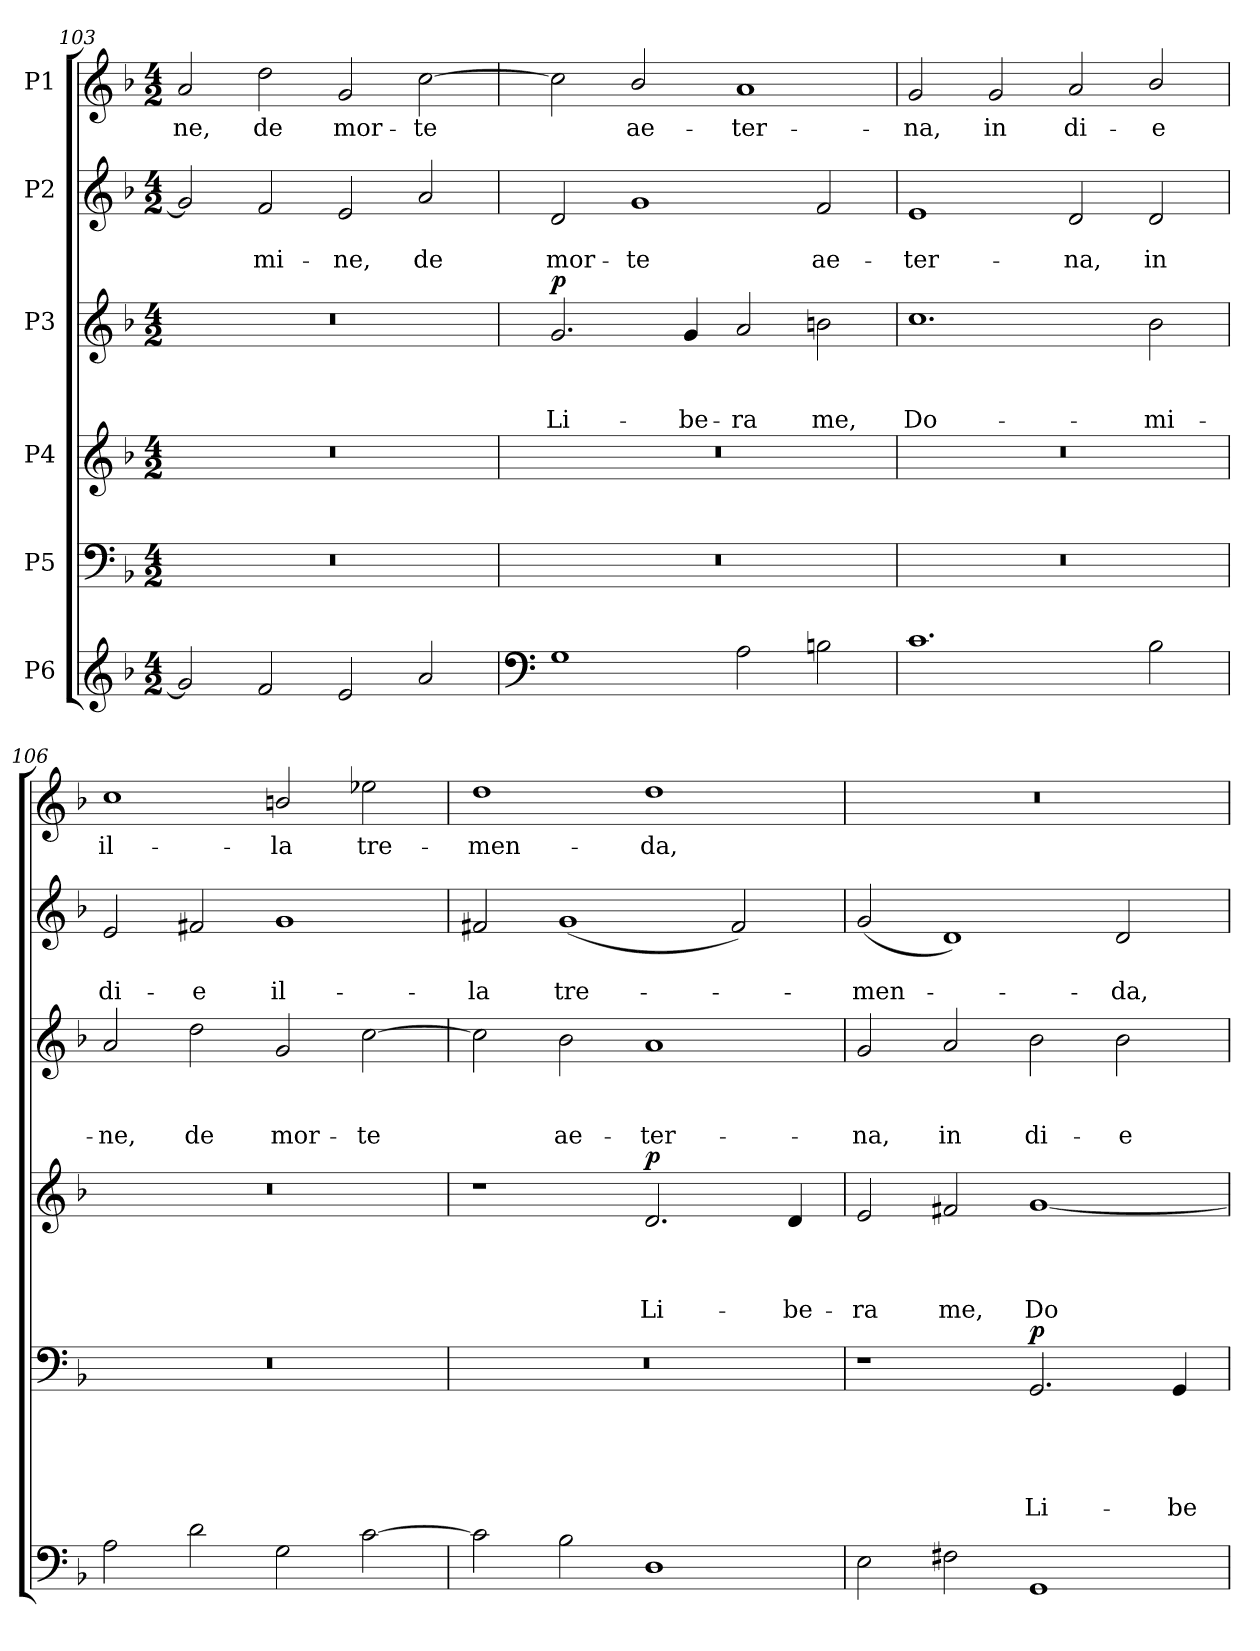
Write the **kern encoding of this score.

**kern	**kern	**text	**text	**text	**text	**text	**dynam	**kern	**text	**text	**text	**text	**dynam	**kern	**text	**text	**text	**dynam	**kern	**text	**text	**kern	**text
*part6	*part5	*part5	*part5	*part5	*part5	*part5	*part5	*part4	*part4	*part4	*part4	*part4	*part4	*part3	*part3	*part3	*part3	*part3	*part2	*part2	*part2	*part1	*part1
*staff6	*staff5	*staff5	*staff5	*staff5	*staff5	*staff5	*staff5	*staff4	*staff4	*staff4	*staff4	*staff4	*staff4	*staff3	*staff3	*staff3	*staff3	*staff3	*staff2	*staff2	*staff2	*staff1	*staff1
*I"P6	*I"P5	*	*	*	*	*	*	*I"P4	*	*	*	*	*	*I"P3	*	*	*	*	*I"P2	*	*	*I"P1	*
*clefG2	*clefF4	*	*	*	*	*	*	*clefG2	*	*	*	*	*	*clefG2	*	*	*	*	*clefG2	*	*	*clefG2	*
*	*	*	*	*	*	*	*	*ITrd7c12	*	*	*	*	*	*ITrd7c12	*	*	*	*	*	*	*	*	*
*k[b-]	*k[b-]	*	*	*	*	*	*	*k[b-]	*	*	*	*	*	*k[b-]	*	*	*	*	*k[b-]	*	*	*k[b-]	*
*F:	*F:	*	*	*	*	*	*	*F:	*	*	*	*	*	*F:	*	*	*	*	*F:	*	*	*F:	*
*M4/2	*M4/2	*	*	*	*	*	*	*M4/2	*	*	*	*	*	*M4/2	*	*	*	*	*M4/2	*	*	*M4/2	*
=103	=103	=103	=103	=103	=103	=103	=103	=103	=103	=103	=103	=103	=103	=103	=103	=103	=103	=103	=103	=103	=103	=103	=103
!	!LO:N:vis=1	!	!	!	!	!	!	!LO:N:vis=1	!	!	!	!	!	!LO:N:vis=1	!	!	!	!	!	!	!	!	!LO:LY:b
2g/]	0r	.	.	.	.	.	.	0r	.	.	.	.	.	0r	.	.	.	.	2g/]	.	.	2a/	-ne,
!	!	!	!	!	!	!	!	!	!	!	!	!	!	!	!	!	!	!	!	!	!LO:LY:b	!	!LO:LY:b
2f/	.	.	.	.	.	.	.	.	.	.	.	.	.	.	.	.	.	.	2f/	.	-mi-	2dd\	de
!	!	!	!	!	!	!	!	!	!	!	!	!	!	!	!	!	!	!	!	!	!LO:LY:b	!	!LO:LY:b
2e/	.	.	.	.	.	.	.	.	.	.	.	.	.	.	.	.	.	.	2e/	.	-ne,	2g/	mor-
!	!	!	!	!	!	!	!	!	!	!	!	!	!	!	!	!	!	!	!	!	!LO:LY:b	!	!LO:LY:b
2a/	.	.	.	.	.	.	.	.	.	.	.	.	.	.	.	.	.	.	2a/	.	de	[>2cc\	-te
=104	=104	=104	=104	=104	=104	=104	=104	=104	=104	=104	=104	=104	=104	=104	=104	=104	=104	=104	=104	=104	=104	=104	=104
*clefF4	*	*	*	*	*	*	*	*	*	*	*	*	*	*	*	*	*	*	*	*	*	*	*
!	!LO:N:vis=1	!	!	!	!	!	!	!LO:N:vis=1	!	!	!	!	!	!	!	!	!LO:LY:b	!LO:DY:a	!	!	!LO:LY:b	!	!
1G	0r	.	.	.	.	.	.	0r	.	.	.	.	.	2.G/	.	.	Li-	p	2d/	.	mor-	2cc\]	.
!	!	!	!	!	!	!	!	!	!	!	!	!	!	!	!	!	!	!	!	!	!LO:LY:b	!	!LO:LY:b
.	.	.	.	.	.	.	.	.	.	.	.	.	.	.	.	.	.	.	1g	.	-te	2b-/	ae-
!	!	!	!	!	!	!	!	!	!	!	!	!	!	!	!	!	!LO:LY:b	!	!	!	!	!	!
.	.	.	.	.	.	.	.	.	.	.	.	.	.	4G/	.	.	-be-	.	.	.	.	.	.
!	!	!	!	!	!	!	!	!	!	!	!	!	!	!	!	!	!LO:LY:b	!	!	!	!	!	!LO:LY:b
2A\	.	.	.	.	.	.	.	.	.	.	.	.	.	2A/	.	.	-ra	.	.	.	.	1a	-ter-
!	!	!	!	!	!	!	!	!	!	!	!	!	!	!	!	!	!LO:LY:b	!	!	!	!LO:LY:b	!	!
2Bn\	.	.	.	.	.	.	.	.	.	.	.	.	.	2Bn\	.	.	me,	.	2f/	.	ae-	.	.
=105	=105	=105	=105	=105	=105	=105	=105	=105	=105	=105	=105	=105	=105	=105	=105	=105	=105	=105	=105	=105	=105	=105	=105
!	!LO:N:vis=1	!	!	!	!	!	!	!LO:N:vis=1	!	!	!	!	!	!	!	!	!LO:LY:b	!	!	!	!LO:LY:b	!	!LO:LY:b
1.c	0r	.	.	.	.	.	.	0r	.	.	.	.	.	1.c	.	.	Do-	.	1e	.	-ter-	2g/	-na,
!	!	!	!	!	!	!	!	!	!	!	!	!	!	!	!	!	!	!	!	!	!	!	!LO:LY:b
.	.	.	.	.	.	.	.	.	.	.	.	.	.	.	.	.	.	.	.	.	.	2g/	in
!	!	!	!	!	!	!	!	!	!	!	!	!	!	!	!	!	!	!	!	!	!LO:LY:b	!	!LO:LY:b
.	.	.	.	.	.	.	.	.	.	.	.	.	.	.	.	.	.	.	2d/	.	-na,	2a/	di-
!	!	!	!	!	!	!	!	!	!	!	!	!	!	!	!	!	!LO:LY:b	!	!	!	!LO:LY:b	!	!LO:LY:b
2B-\	.	.	.	.	.	.	.	.	.	.	.	.	.	2B-\	.	.	-mi-	.	2d/	.	in	2b-/	-e
!!LO:PB:g=z
=106	=106	=106	=106	=106	=106	=106	=106	=106	=106	=106	=106	=106	=106	=106	=106	=106	=106	=106	=106	=106	=106	=106	=106
!	!LO:N:vis=1	!	!	!	!	!	!	!LO:N:vis=1	!	!	!	!	!	!	!	!	!LO:LY:b	!	!	!	!LO:LY:b	!	!LO:LY:b
2A\	0r	.	.	.	.	.	.	0r	.	.	.	.	.	2A/	.	.	-ne,	.	2e/	.	di-	1cc	il-
!	!	!	!	!	!	!	!	!	!	!	!	!	!	!	!	!	!LO:LY:b	!	!	!	!LO:LY:b	!	!
2d\	.	.	.	.	.	.	.	.	.	.	.	.	.	2d\	.	.	de	.	2f#X/	.	-e	.	.
!	!	!	!	!	!	!	!	!	!	!	!	!	!	!	!	!	!LO:LY:b	!	!	!	!LO:LY:b	!	!LO:LY:b
2G\	.	.	.	.	.	.	.	.	.	.	.	.	.	2G/	.	.	mor-	.	1g	.	il-	2bn/	-la
!	!	!	!	!	!	!	!	!	!	!	!	!	!	!	!	!	!LO:LY:b	!	!	!	!	!	!LO:LY:b
[>2c\	.	.	.	.	.	.	.	.	.	.	.	.	.	[>2c\	.	.	-te	.	.	.	.	2ee-X\	tre-
=107	=107	=107	=107	=107	=107	=107	=107	=107	=107	=107	=107	=107	=107	=107	=107	=107	=107	=107	=107	=107	=107	=107	=107
!	!LO:N:vis=1	!	!	!	!	!	!	!	!	!	!	!	!	!	!	!	!	!	!	!	!LO:LY:b	!	!LO:LY:b
2c\]	0r	.	.	.	.	.	.	1r	.	.	.	.	.	2c\]	.	.	.	.	2f#X/	.	-la	1dd	-men-
!	!	!	!	!	!	!	!	!	!	!	!	!	!	!	!	!	!LO:LY:b	!	!	!	!LO:LY:b	!	!
2B-\	.	.	.	.	.	.	.	.	.	.	.	.	.	2B-\	.	.	ae-	.	(<1g	.	tre-	.	.
!	!	!	!	!	!	!	!	!	!	!	!	!LO:LY:b	!LO:DY:a	!	!	!	!LO:LY:b	!	!	!	!	!	!LO:LY:b
1D	.	.	.	.	.	.	.	2.D/	.	.	.	Li-	p	1A	.	.	-ter-	.	.	.	.	1dd	-da,
.	.	.	.	.	.	.	.	.	.	.	.	.	.	.	.	.	.	.	2f#/)	.	.	.	.
!	!	!	!	!	!	!	!	!	!	!	!	!LO:LY:b	!	!	!	!	!	!	!	!	!	!	!
.	.	.	.	.	.	.	.	4D/	.	.	.	-be-	.	.	.	.	.	.	.	.	.	.	.
=108	=108	=108	=108	=108	=108	=108	=108	=108	=108	=108	=108	=108	=108	=108	=108	=108	=108	=108	=108	=108	=108	=108	=108
!	!	!	!	!	!	!	!	!	!	!	!	!LO:LY:b	!	!	!	!	!LO:LY:b	!	!	!	!LO:LY:b	!LO:N:vis=1	!
2E\	1r	.	.	.	.	.	.	2E/	.	.	.	-ra	.	2G/	.	.	-na,	.	(<2g/	.	-men-	0r	.
!	!	!	!	!	!	!	!	!	!	!	!	!LO:LY:b	!	!	!	!	!LO:LY:b	!	!	!	!	!	!
2F#X\	.	.	.	.	.	.	.	2F#X/	.	.	.	me,	.	2A/	.	.	in	.	1d)	.	.	.	.
!	!	!	!	!	!	!LO:LY:b	!LO:DY:a	!	!	!	!	!LO:LY:b	!	!	!	!	!LO:LY:b	!	!	!	!	!	!
1GG	2.GG/	.	.	.	.	Li-	p	[<1G	.	.	.	Do-	.	2B-\	.	.	di-	.	.	.	.	.	.
!	!	!	!	!	!	!	!	!	!	!	!	!	!	!	!	!	!LO:LY:b	!	!	!	!LO:LY:b	!	!
.	.	.	.	.	.	.	.	.	.	.	.	.	.	2B-\	.	.	-e	.	2d/	.	-da,	.	.
!	!	!	!	!	!	!LO:LY:b	!	!	!	!	!	!	!	!	!	!	!	!	!	!	!	!	!
.	4GG/	.	.	.	.	-be-	.	.	.	.	.	.	.	.	.	.	.	.	.	.	.	.	.
=	=	=	=	=	=	=	=	=	=	=	=	=	=	=	=	=	=	=	=	=	=	=	=
*-	*-	*-	*-	*-	*-	*-	*-	*-	*-	*-	*-	*-	*-	*-	*-	*-	*-	*-	*-	*-	*-	*-	*-
